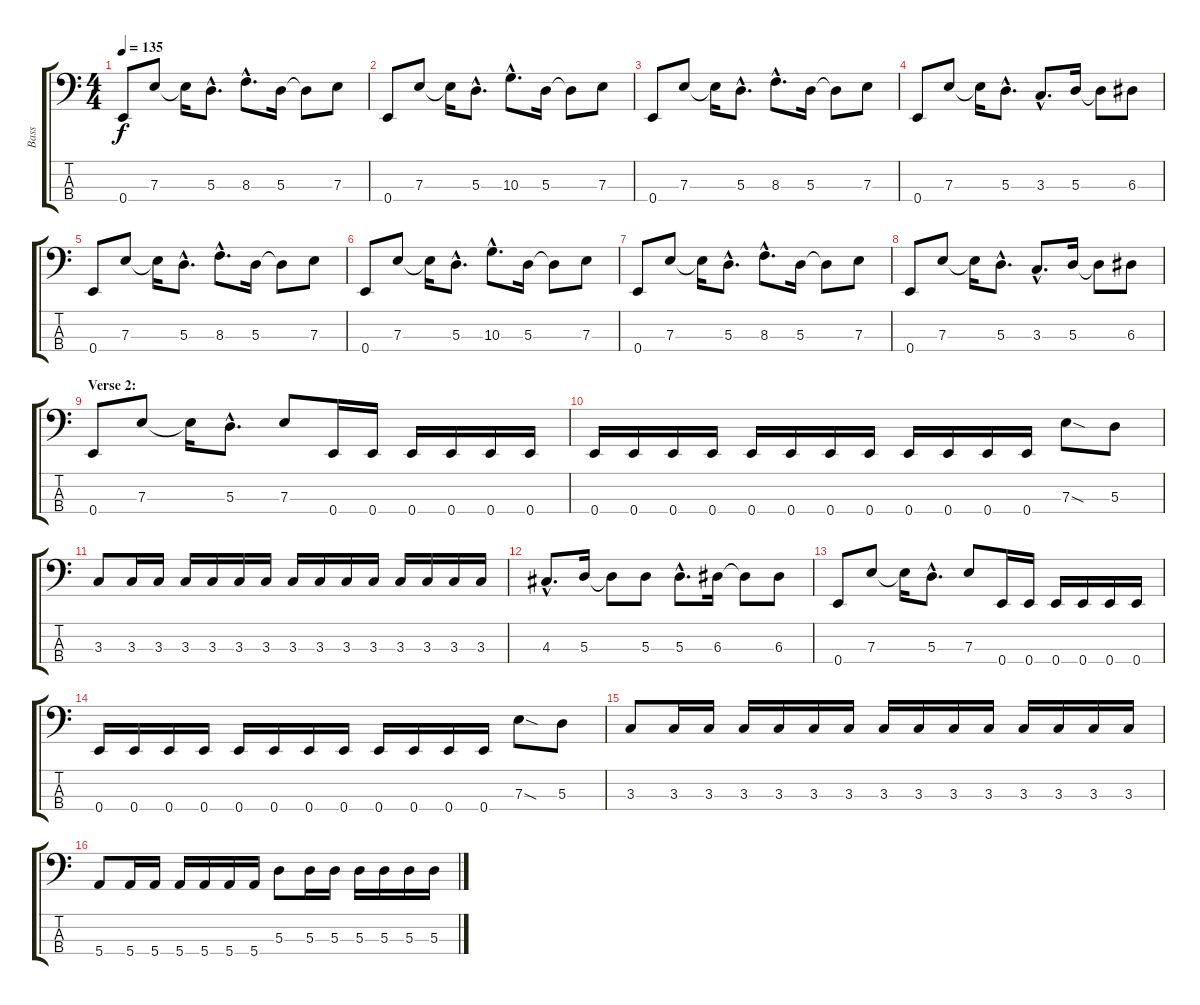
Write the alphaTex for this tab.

\track ("Bass" "Bass") {instrument electricbasspick}
\staff {score tabs}
\tuning (G2 D2 A1 E1) {hide}
\ts (4 4)
\tempo 135
\clef f4
\ks c
0.4.8{dy f} 7.3.8 7.3{t}.16 5.3{hac}.8{d} 8.3{hac}.8{d} 5.3.16 5.3{t}.8 7.3.8 |
0.4.8 7.3.8 7.3{t}.16 5.3{hac}.8{d} 10.3{hac}.8{d} 5.3.16 5.3{t}.8 7.3.8 |
0.4.8 7.3.8 7.3{t}.16 5.3{hac}.8{d} 8.3{hac}.8{d} 5.3.16 5.3{t}.8 7.3.8 |
0.4.8 7.3.8 7.3{t}.16 5.3{hac}.8{d} 3.3{hac}.8{d} 5.3.16 5.3{t}.8 6.3.8 |
0.4.8 7.3.8 7.3{t}.16 5.3{hac}.8{d} 8.3{hac}.8{d} 5.3.16 5.3{t}.8 7.3.8 |
0.4.8 7.3.8 7.3{t}.16 5.3{hac}.8{d} 10.3{hac}.8{d} 5.3.16 5.3{t}.8 7.3.8 |
0.4.8 7.3.8 7.3{t}.16 5.3{hac}.8{d} 8.3{hac}.8{d} 5.3.16 5.3{t}.8 7.3.8 |
0.4.8 7.3.8 7.3{t}.16 5.3{hac}.8{d} 3.3{hac}.8{d} 5.3.16 5.3{t}.8 6.3.8 |
\section ("" "Verse 2:")
0.4.8 7.3.8 7.3{t}.16 5.3{hac}.8{d} 7.3.8 0.4.16 0.4.16 0.4.16 0.4.16 0.4.16 0.4.16 |
0.4.16 0.4.16 0.4.16 0.4.16 0.4.16 0.4.16 0.4.16 0.4.16 0.4.16 0.4.16 0.4.16 0.4.16 7.3{sod}.8 5.3.8 |
3.3.8 3.3.16 3.3.16 3.3.16 3.3.16 3.3.16 3.3.16 3.3.16 3.3.16 3.3.16 3.3.16 3.3.16 3.3.16 3.3.16 3.3.16 |
4.3{hac}.8{d} 5.3.16 5.3{t}.8 5.3.8 5.3{hac}.8{d} 6.3.16 6.3{t}.8 6.3.8 |
0.4.8 7.3.8 7.3{t}.16 5.3{hac}.8{d} 7.3.8 0.4.16 0.4.16 0.4.16 0.4.16 0.4.16 0.4.16 |
0.4.16 0.4.16 0.4.16 0.4.16 0.4.16 0.4.16 0.4.16 0.4.16 0.4.16 0.4.16 0.4.16 0.4.16 7.3{sod}.8 5.3.8 |
3.3.8 3.3.16 3.3.16 3.3.16 3.3.16 3.3.16 3.3.16 3.3.16 3.3.16 3.3.16 3.3.16 3.3.16 3.3.16 3.3.16 3.3.16 |
5.4.8 5.4.16 5.4.16 5.4.16 5.4.16 5.4.16 5.4.16 5.3.8 5.3.16 5.3.16 5.3.16 5.3.16 5.3.16 5.3.16
